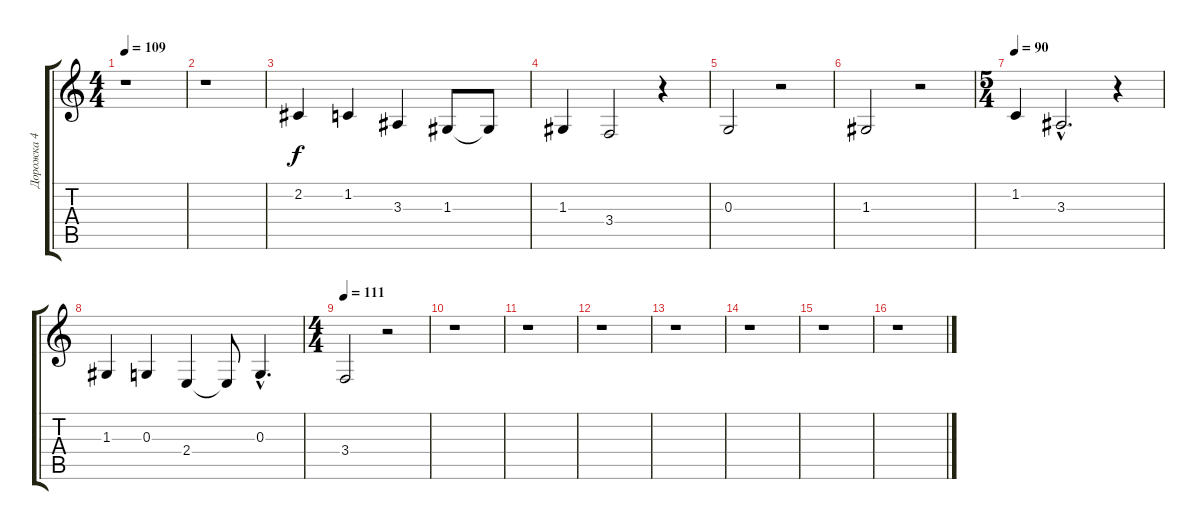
\track ("Дорожка 4" "Дорожка 4") {instrument trombone}
\staff {score tabs}
\tuning (E4 B3 G3 D3 A2 E2) {hide}
\ts (4 4)
\tempo 109
\clef g2
\ks c
r.1{dy f} |
r.1 |
2.2.4 1.2.4 3.3.4 1.3.8 1.3{t}.8 |
1.3.4 3.4.2 r.4 |
0.3.2 r.2 |
1.3.2 r.2 |
\ts (5 4)
\tempo 90
1.2.4 3.3{hac}.2{d} r.4 |
1.3.4 0.3.4 2.4.4 2.4{t}.8 0.3{hac}.4{d} |
\ts (4 4)
\tempo 111
3.4.2 r.2 |
r.1 |
r.1 |
r.1 |
r.1 |
r.1 |
r.1 |
r.1
